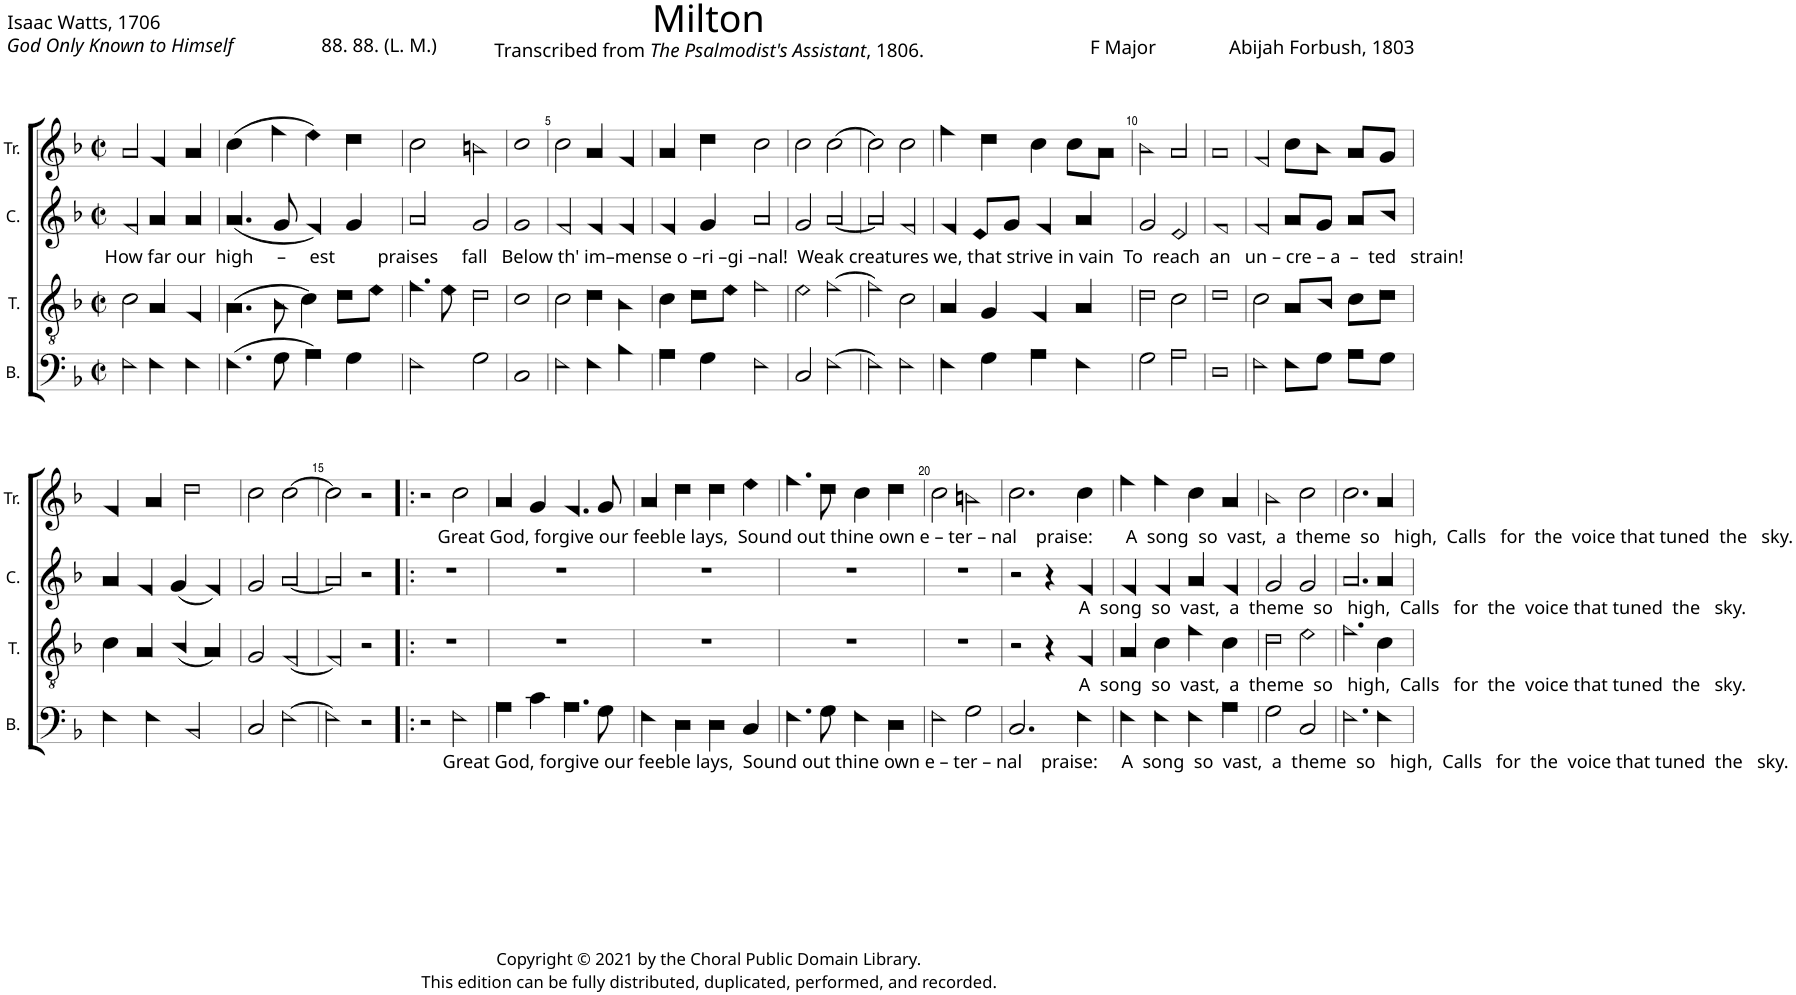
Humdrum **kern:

**kern	**kern	**kern	**kern
*part4	*part3	*part2	*part1
*staff4	*staff3	*staff2	*staff1
*I"B.	*I"T.	*I"C.	*I"Tr.
*I'B.	*I'T.	*I'C.	*I'Tr.
*clefF4	*clefGv2	*clefG2	*clefG2
*k[b-]	*k[b-]	*k[b-]	*k[b-]
*M2/2	*M2/2	*M2/2	*M2/2
*met(c|)	*met(c|)	*met(c|)	*met(c|)
=1	=1	=1	=1
!	!LO:TX:a:t=How far our  high     –     est         praises     fall   Below th' im–mense o –ri –gi –nal!  Weak creatures we, that strive in vain  To  reach  an   un – cre – a  –  ted   strain!	!	!
2F!\	2c!\	2f!/	2a!/
4F!\	4A!/	4a!/	4f!/
4F!\	4F!/	4a!/	4a!/
=2	=2	=2	=2
(4.F!\	(4.A!\	(4.a!/	(4cc!\
.	.	.	4ff!\
8G!\	8B-!\	8g!/	.
4A!\)	4c!\)	4f!/)	4ee!\)
4G!\	8d!\L	4g!/	4dd!\
.	8e!\J	.	.
=3	=3	=3	=3
2F!\	4.f!\	2a!/	2cc!\
.	8e!\	.	.
2G!\	2d!\	2g!/	2bn!\
=4	=4	=4	=4
1C!	1c!	1g!	1cc!
=5	=5	=5	=5
2F!\	2c!\	2f!/	2cc!\
4F!\	4d!\	4f!/	4a!/
4B-!\	4B-!\	4f!/	4f!/
=6	=6	=6	=6
4A!\	4c!\	4f!/	4a!/
4G!\	8d!\L	4g!/	4dd!\
.	8e!\J	.	.
2F!\	2f!\	2a!/	2cc!\
=7	=7	=7	=7
2C!/	2e!\	2g!/	2cc!\
[2F!\	[2f!\	[2a!/	[2cc!\
=8	=8	=8	=8
2F!\]	2f!\]	2a!/]	2cc!\]
2F!\	2c!\	2f!/	2cc!\
=9	=9	=9	=9
4F!\	4A!/	4f!/	4ff!\
4G!\	4G!/	8e!/L	4dd!\
.	.	8g!/J	.
4A!\	4F!/	4f!/	4cc!\
4F!\	4A!/	4a!/	8cc!\L
.	.	.	8a!\J
=10	=10	=10	=10
2G!\	2d!\	2g!/	2b-!\
2A!\	2c!\	2e!/	2a!/
=11	=11	=11	=11
1D!	1d!	1f!	1a!
=12	=12	=12	=12
2F!\	2c!\	2f!/	2f!/
8F!\L	8A!/L	8a!/L	8cc!\L
8G!\J	8B-!/J	8g!/J	8b-!\J
8A!\L	8c!\L	8a!/L	8a!/L
8G!\J	8d!\J	8b-!/J	8g!/J
!!LO:LB:g=z
=13	=13	=13	=13
4F!\	4c!\	4a!/	4f!/
4F!\	4A!/	4f!/	4a!/
2BB-!/	(4B-!/	(4g!/	2dd!\
.	4A!/)	4f!/)	.
=14	=14	=14	=14
2C!/	2G!/	2g!/	2cc!\
[2F!\	[2F!/	[2a!/	[2cc!\
=15	=15	=15	=15
2F!\]	2F!/]	2a!/]	2cc!\]
2r	2r	2r	2r
=16!|:	=16!|:	=16!|:	=16!|:
!	!	!LO:TX:a:t=Great God, forgive our feeble lays,  Sound out thine own e – ter – nal    praise&colon;       A  song  so  vast,  a  theme  so   high,  Calls   for  the  voice that tuned  the   sky.	!
2r	1r	1r	2r
!LO:TX:b:t=Great God, forgive our feeble lays,  Sound out thine own e – ter – nal    praise&colon;     A  song  so  vast,  a  theme  so   high,  Calls   for  the  voice that tuned  the   sky.	!	!	!
2F!\	.	.	2cc!\
=17	=17	=17	=17
4A!\	1r	1r	4a!/
4c!\	.	.	4g!/
4.A!\	.	.	4.f!/
8G!\	.	.	8g!/
=18	=18	=18	=18
4F!\	1r	1r	4a!/
4D!\	.	.	4dd!\
4D!\	.	.	4dd!\
4C!/	.	.	4ee!\
=19	=19	=19	=19
4.F!\	1r	1r	4.ff!\
8G!\	.	.	8dd!\
4F!\	.	.	4cc!\
4D!\	.	.	4dd!\
=20	=20	=20	=20
2F!\	1r	1r	2cc!\
2G!\	.	.	2bn!\
=21	=21	=21	=21
2.C!/	2r	2r	2.cc!\
.	4r	4r	.
!	!LO:TX:a:t=A  song  so  vast,  a  theme  so   high,  Calls   for  the  voice that tuned  the   sky.	!	!
!LO:TX:a:t=A  song  so  vast,  a  theme  so   high,  Calls   for  the  voice that tuned  the   sky.	!	!	!
4F!\	4F!/	4f!/	4cc!\
=22	=22	=22	=22
4F!\	4A!/	4f!/	4ff!\
4F!\	4c!\	4f!/	4ff!\
4F!\	4f!\	4a!/	4cc!\
4A!\	4c!\	4f!/	4a!/
=23	=23	=23	=23
2G!\	2d!\	2g!/	2b-!\
2C!/	2e!\	2g!/	2cc!\
=24	=24	=24	=24
2.F!\	2.f!\	2.a!/	2.cc!\
4F!\	4c!\	4a!/	4a!/
=	=	=	=
*-	*-	*-	*-
